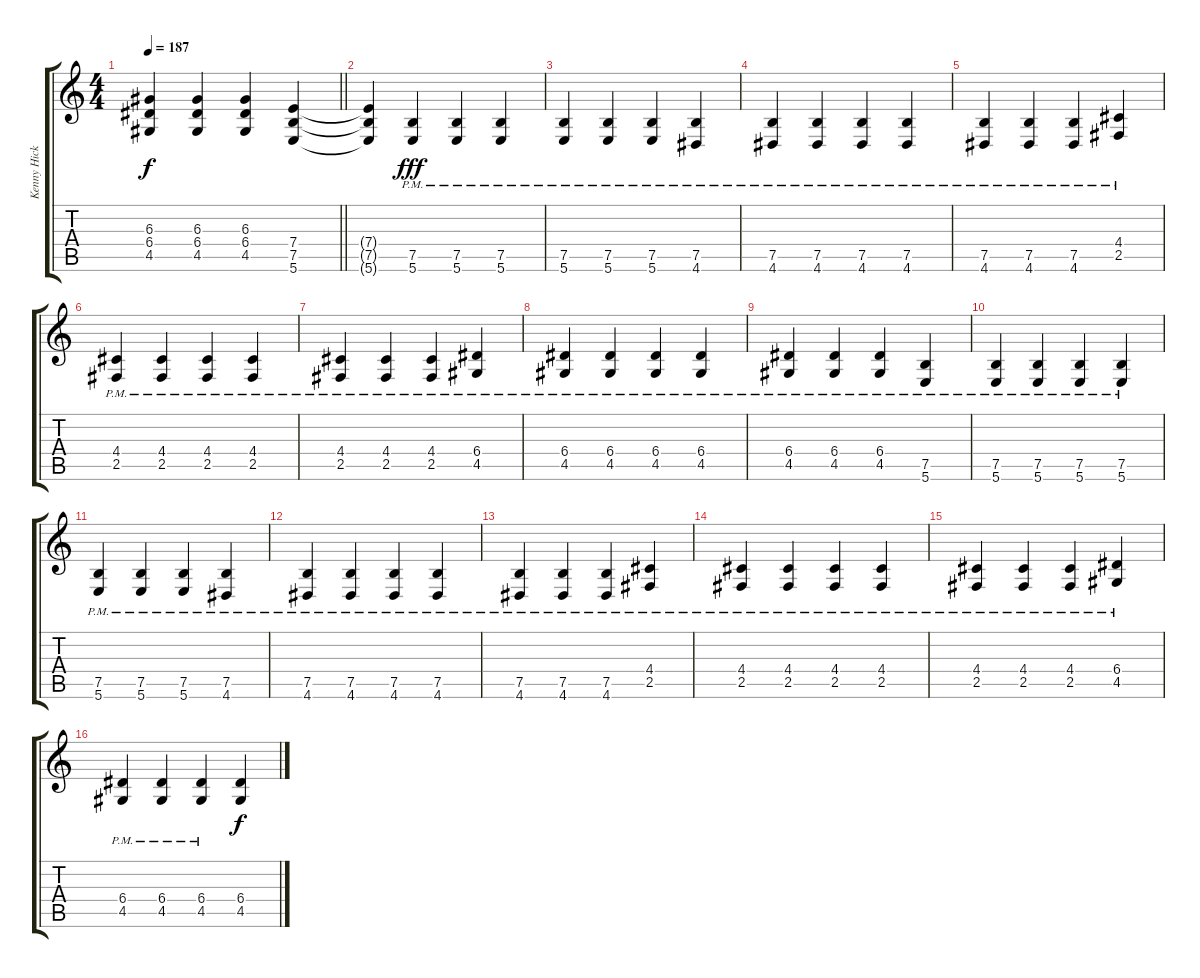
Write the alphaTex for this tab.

\track ("Kenny Hickey" "Kenny Hick") {instrument distortionguitar}
\staff {score tabs}
\tuning (B3 Gb3 D3 A2 E2 B1) {hide}
\ts (4 4)
\tempo 187
\clef g2
\barLineRight lightlight
\ks c
(6.3 6.4 4.5).4{dy f} (6.3 6.4 4.5).4 (6.3 6.4 4.5).4 (7.4 7.5 5.6).4 |
\section ("" "")
(7.4{t} 7.5{t} 5.6{t}).4 (7.5{pm} 5.6{pm}).4{dy fff} (7.5{pm} 5.6{pm}).4 (7.5{pm} 5.6{pm}).4 |
(7.5{pm} 5.6{pm}).4 (7.5{pm} 5.6{pm}).4 (7.5{pm} 5.6{pm}).4 (7.5{pm} 4.6{pm}).4 |
(7.5{pm} 4.6{pm}).4 (7.5{pm} 4.6{pm}).4 (7.5{pm} 4.6{pm}).4 (7.5{pm} 4.6{pm}).4 |
(7.5{pm} 4.6{pm}).4 (7.5{pm} 4.6{pm}).4 (7.5{pm} 4.6{pm}).4 (4.4{pm} 2.5{pm}).4 |
(4.4{pm} 2.5{pm}).4 (4.4{pm} 2.5{pm}).4 (4.4{pm} 2.5{pm}).4 (4.4{pm} 2.5{pm}).4 |
(4.4{pm} 2.5{pm}).4 (4.4{pm} 2.5{pm}).4 (4.4{pm} 2.5{pm}).4 (6.4{pm} 4.5{pm}).4 |
(6.4{pm} 4.5{pm}).4 (6.4{pm} 4.5{pm}).4 (6.4{pm} 4.5{pm}).4 (6.4{pm} 4.5{pm}).4 |
(6.4{pm} 4.5{pm}).4 (6.4{pm} 4.5{pm}).4 (6.4{pm} 4.5{pm}).4 (7.5{pm} 5.6{pm}).4 |
(7.5{pm} 5.6{pm}).4 (7.5{pm} 5.6{pm}).4 (7.5{pm} 5.6{pm}).4 (7.5{pm} 5.6{pm}).4 |
(7.5{pm} 5.6{pm}).4 (7.5{pm} 5.6{pm}).4 (7.5{pm} 5.6{pm}).4 (7.5{pm} 4.6{pm}).4 |
(7.5{pm} 4.6{pm}).4 (7.5{pm} 4.6{pm}).4 (7.5{pm} 4.6{pm}).4 (7.5{pm} 4.6{pm}).4 |
(7.5{pm} 4.6{pm}).4 (7.5{pm} 4.6{pm}).4 (7.5{pm} 4.6{pm}).4 (4.4{pm} 2.5{pm}).4 |
(4.4{pm} 2.5{pm}).4 (4.4{pm} 2.5{pm}).4 (4.4{pm} 2.5{pm}).4 (4.4{pm} 2.5{pm}).4 |
(4.4{pm} 2.5{pm}).4 (4.4{pm} 2.5{pm}).4 (4.4{pm} 2.5{pm}).4 (6.4{pm} 4.5{pm}).4 |
(6.4{pm} 4.5{pm}).4 (6.4{pm} 4.5{pm}).4 (6.4{pm} 4.5{pm}).4 (6.4 4.5).4{dy f}
